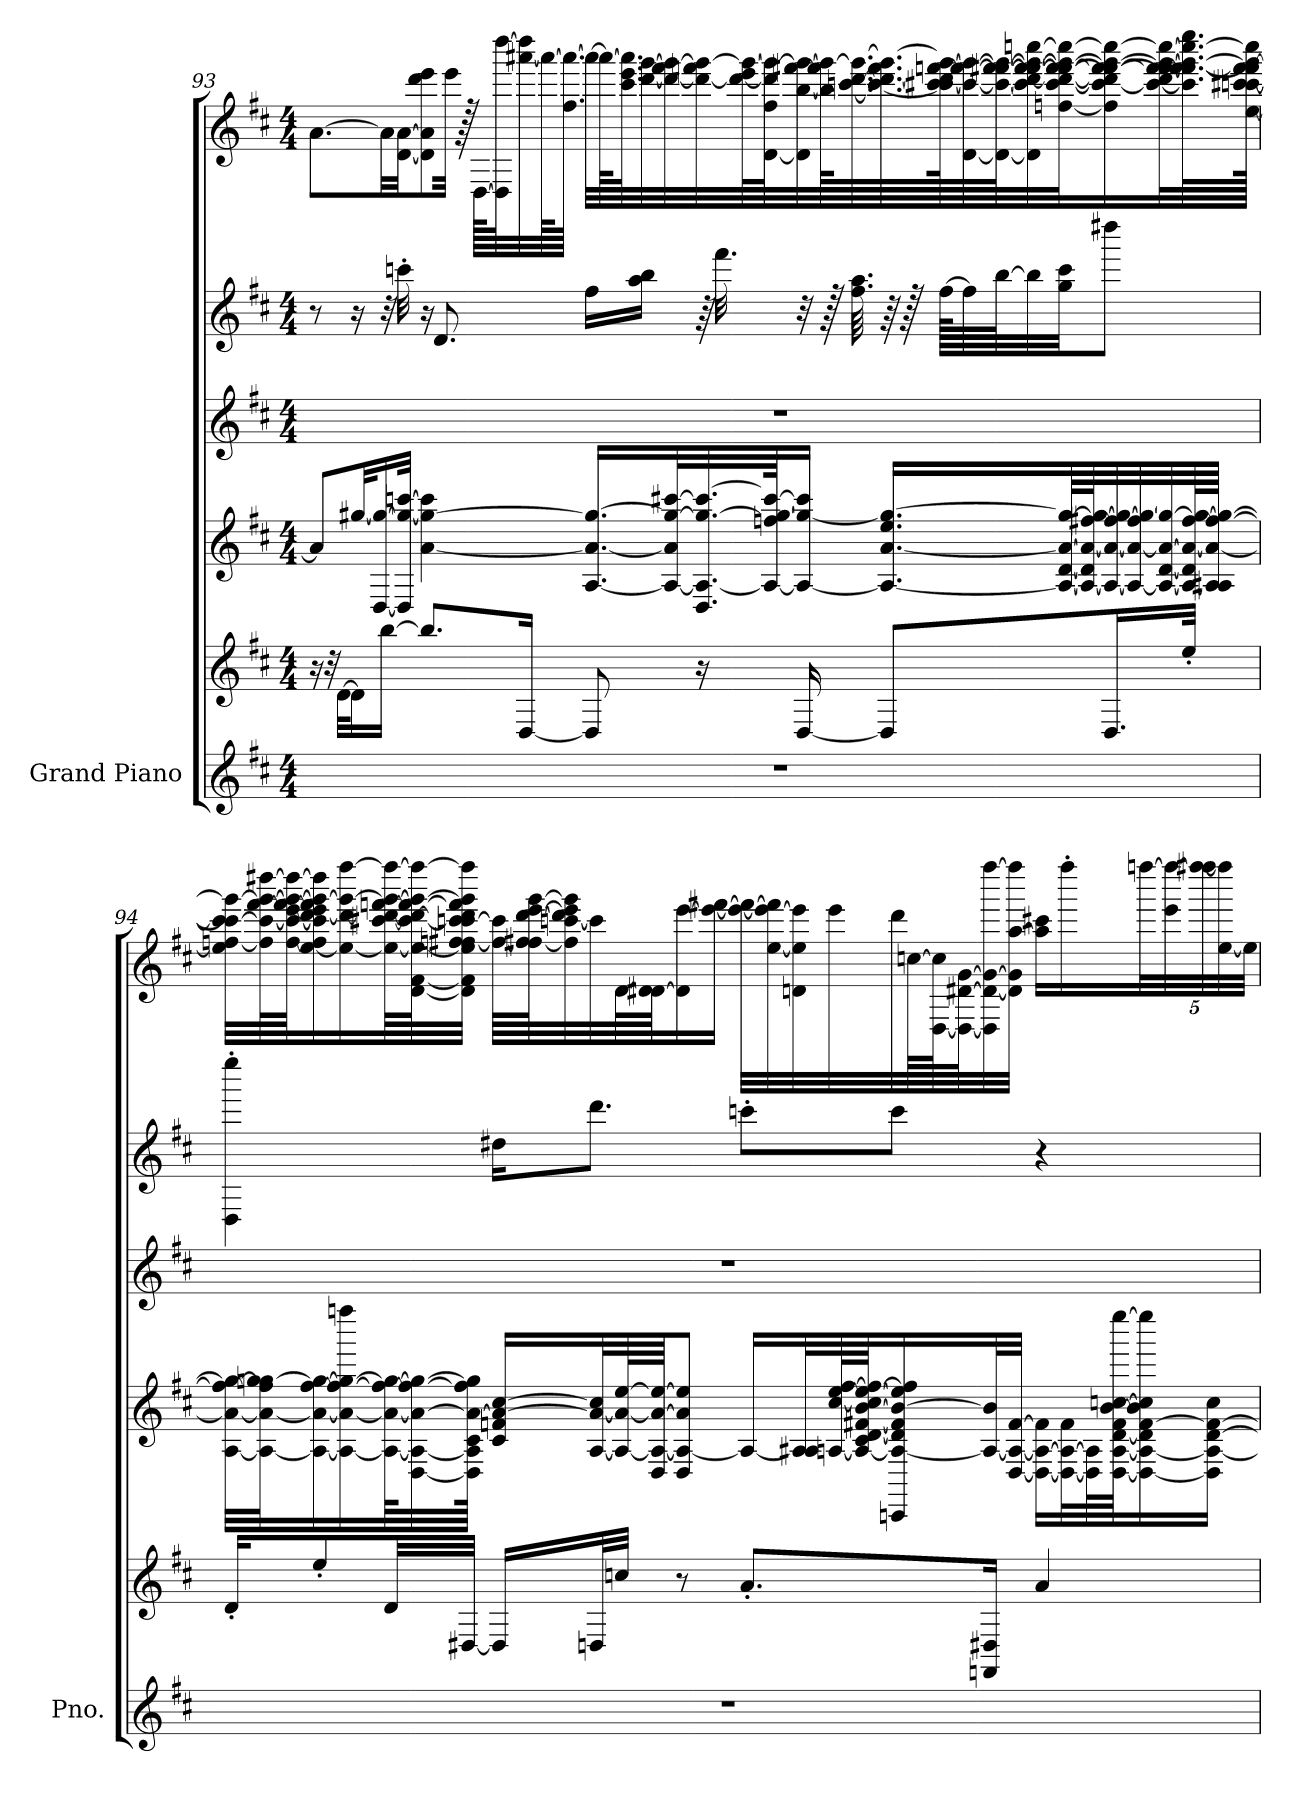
**kern	**kern	**kern	**kern	**kern	**kern
*part1	*part1	*part1	*part1	*part1	*part1
*staff6	*staff5	*staff4	*staff3	*staff2	*staff1
*I"Grand Piano	*	*	*	*	*
*I'Pno.	*	*	*	*	*
!!LO:LB:g=z
*clefG2	*clefG2	*clefG2	*clefG2	*clefG2	*clefG2
*k[f#c#]	*k[f#c#]	*k[f#c#]	*k[f#c#]	*k[f#c#]	*k[f#c#]
*M4/4	*M4/4	*M4/4	*M4/4	*M4/4	*M4/4
=93	=93	=93	=93	=93	=93
1r	16r	8a/L]	1r	8r	[8.a\L
.	32r	.	.	.	.
.	[32d\KLL	.	.	.	.
.	16d\]	[32gg#X/KL	.	16r	.
.	.	[16D/ 16gg#/_	.	.	.
.	[16bb\JJ	.	.	32r	32a\LL]
.	.	32D/] 32gg#/_ [32cccn/JJk	.	32cccn'\	[32d\ [32a\JJ
.	8.bb/L]	[4a\ 4gg#\_ 4ccc\]	.	16r	8d\] 8a\] 8ddd\ 8eee\
.	.	.	.	8.d/	.
.	.	.	.	.	32eee\Jkk
.	.	.	.	.	128r
.	.	.	.	.	[128D\KLLLL
.	.	.	.	.	64D\] [64dddd\J
.	[16D/Jk	.	.	.	[32aaa#X\ 32dddd\]
.	.	.	.	.	128aaa#\KL_
.	.	.	.	.	64.ff#\ 64.aaa#\_JJJJ
.	8D/]	[16.A/ 16.a/_ 16.gg#/_LL	.	16ff#\LL	32aaa#\LLL_
.	.	.	.	.	128aaa#\KL_
.	.	.	.	.	64.ccc#\ 64.eee\ 64.aaa#\]J
.	.	.	.	16aa\ 16bb\JJ	[32ddd\ [32ggg\
.	.	32A/_ 32a/] 32gg#/_ [32ccc#X/L	.	.	32ddd\_ 32fff#\ 32ggg\_
.	16r	32.D/ 32.A/_ 32.gg#/_ 32.ccc#/_	.	64r	32ddd\_ 32fffn\ 32ggg\_
.	.	.	.	32.fff#\	.
.	.	.	.	.	64ddd\_ 64eee\ 64ggg\_L
.	.	64A/_ 64ffn/ 64gg#/_ 64ccc#/_JK	.	.	[64d\ 64ff#\ 64ddd\] 64ggg\_J
.	[16D/	16A/_ 16gg#/_ 16ccc#/]JJ	.	32r	32d\] [32bb\ [32fff#X\ 32ggg\_
.	.	.	.	128r	128bb\] 128fff#\] 128ggg\_KL
.	.	.	.	64.ff#\ 64.aa\	[64.cccn\ [64.ddd\ 64.ggg\_
.	8D/L]	16.A/_ [16.a/ 16.ee/ 16.gg#/_LL	.	64r	64.ccc\_ 64.ddd\_ 64.fff#\ 64.ggg\_
.	.	.	.	128r	.
.	.	.	.	[128ff#\KLLLL	128cccn\] [128ccc#X\ 128ddd\] [128fffn\ 128ggg\_K
.	.	.	.	64ff#\]	[64d\ 64ccc#\_ 64fff\_ 64ggg\_
.	.	.	.	[64bb\J	64d\_ 64ccc#\_ 64fffn\_ [64fff#X\ 64ggg\_J
.	.	.	.	32bb\]	32d\] 32ccc#\] [32ddd\ 32fff\_ 32fff#\_ 32ggg\_ [32ccccn\
.	.	64A/_ [64d/ 64a/_ 64gg#/_LL	.	32gg\ 32ccc\JJ	[32ffn\ [32ccc#\ 32ddd\_ 32fff\_ 32fff#\_ 32ggg\_ 32cccc\_J
.	.	64A/_ 64d/] 64a/_ [64ff#X/ 64gg#/_J	.	.	.
.	16.D/L	32A/_ 32a/_ 32ff#/] 32gg#/_	.	8dddd#X\J	16ff\] 16ccc#\_ 16ddd\] 16fff\_ 16fff#\_ 16ggg\_ 16cccc\_
.	.	32A/_ 32a/_ 32ff#/ 32gg#/_	.	.	.
.	.	32A/_ [32d/ 32a/_ 32gg#/_	.	.	32ccc#\_ 32ddd\ 32fff\_ 32fff#\_ 32ggg\_ 32cccc\_L
.	32ee'/JJk	64A/_ 64d/] 64a/_ [64ff#/ 64gg#/_L	.	.	64.ccc#\] 64.fff\_ 64.fff#\_ 64.ggg\_ 64.cccc\_ 64.eeee\L
.	.	64An/] 64A#X/ 64a/_ 64ff#/_ 64gg#/_JJJJ	.	.	.
.	.	.	.	.	[128ee\ [128cccn\ [128ccc#X\ 128fff\] 128fff#\] 128ggg\_ 128cccc\]JJJJk
!!LO:LB:g=z
=94	=94	=94	=94	=94	=94
1r	16d'/KL	[32A\ 32a\_ 32ff#\_ 32gg#\_LLL	1r	4D\' 4eeee\'	32ee\] [32ffn\ 32ccc\] 32ccc#\_ 32ggg\_LLL
.	.	32A\_ 32a\_ 32ff#\] 32ggn\ 32gg#\_J	.	.	64ff\] 64ccc#\_ [64fff#\ 64ggg\_ [64dddd#X\L
.	.	.	.	.	[64ff\ 64ccc#\_ [64eee\ 64fff#\_ 64ggg\_ 64dddd#\_JJ
.	8ee'/	16A\_ 16a\_ [16ff#\ 16gg#\_	.	.	[16ee\ 16ff\] 16ccc#\] [16ddd\ 16eee\] 16fff#\] 16ggg\_ 16dddd#\]
.	.	16A\_ 16a\_ 16ff#\_ 16gg#\_ 16ffffn\	.	.	16ee\_ 16ddd\_ 16ggg\_ [16ffff#\
.	32d/LL	64A\_ 64a\_ 64ff#\_ 64gg#\_KL	.	.	64ee\_ [64ccc#X\ 64ddd\_ [64fffn\ 64ggg\_ 64ffff#\_LL
.	.	[32D\ 32A\_ 32a\_ 32ff#\_ 32gg#\_	.	.	[64d\ [64f#\ 64ee\_ 64ccc#\_ 64ddd\_ 64fff\_ 64ggg\_ 64ffff#\_J
.	[32D#X/JJJ	.	.	.	32d\] 32f#\] 32ee\] [32ffn\ 32ff#X\ [32cccn\ 32ccc#\] 32ddd\] 32fff\] 32ggg\] 32ffff#\]JJJ
.	.	64D\] 64A\] 64c#\ 64a\_ 64ff#\] 64gg#\]JJJk	.	.	.
.	16D#/LL]	16c#/ 16fn/ 16a/_ [16cc#/LL	.	16dd#X\KL	64ff\_ 64ccc\]LLLL
.	.	.	.	.	64ff\] [64ff#X\ [64ddd\ [64eee\ [64ggg\J
.	.	.	.	.	32ff#\] [32cccn\ 32ddd\] 32eee\] 32ggg\]
.	32Dn/L	[32A/ 32a/_ 32cc#/]L	.	8.ddd\J	32ccc\]
.	32ccn/JJJ	64A/_ 64a/_ [64ee/L	.	.	[64d\L
.	.	64D/ 64A/_ 64a/_ 64ee/_JJJ	.	.	64dn\] [64d#X\JJ
.	8r	8D/ 8A/_ 8a/] 8ee/]J	.	.	16d#\] [16eee\
.	.	.	.	.	16eee\_ [16fff#X\JJ
.	8.a'/L	16A/LL_	.	8cccn'\L	32eee\_ 32fff#\_LLL
.	.	.	.	.	[32ee\ 32eee\_ 32fff#\]
.	.	32An/] 32A#X/L	.	.	32dn\ 32ee\] 32eee\]
.	.	[64An/ [64cc#/ [64ee/ [64ff#/L	.	.	32eee\
.	.	64A/_ 64c#/ [64d/ [64f#X/ [64b/ 64cc#/] 64ee/_ 64ff#/_JJ	.	.	.
.	.	16CCn/ 16A/_ 16d/] 16f#/] 16b/_ 16ee/] 16ff#/]	.	8ccc\J	32ddd\
.	.	.	.	.	[128ccn\LL
.	.	.	.	.	[128D\ 128cc\]J
.	.	.	.	.	64D\_ [64d#X\ [64g\J
.	16FFn/ 16D#X/Jk	32A/_ 32b/]L	.	.	32D\] 32d#\_ 32g\_ [32ffff#\
.	.	[32D/ 32A/_ [32f#/JJJ	.	.	32d#\] 32g\] [32aa\ 32ffff#\]JJJ
.	4a/	16D\_ 16A\_ 16f#\]LL	.	4r	16aa\] 16ccc#X\LL
.	.	32D\_ 32A\_ 32f#\L	.	.	16ffff#'\
.	.	64D\] 64A\]L	.	.	.
.	.	[64D\ [64A\ [64d\ 64f#\ [64b\ [64ccn\ [64eeee\JJ	.	.	.
*	*	*	*	*	*Xbrackettup
.	.	16D\_ 16A\_ 16d\] [16f#\ 16b\] 16cc\] 16eeee\]	.	.	[40ffffn\L
.	.	.	.	.	40eee\ 40ffff\_
.	.	.	.	.	40ffffn\_ 40ffff#X\
.	.	16D\] 16A\_ [16d\ 16f#\_ 16cc\JJ	.	.	.
.	.	.	.	.	[40ee\ 40ffff\]
.	.	.	.	.	40ee\JJJ]
=	=	=	=	=	=
*-	*-	*-	*-	*-	*-
